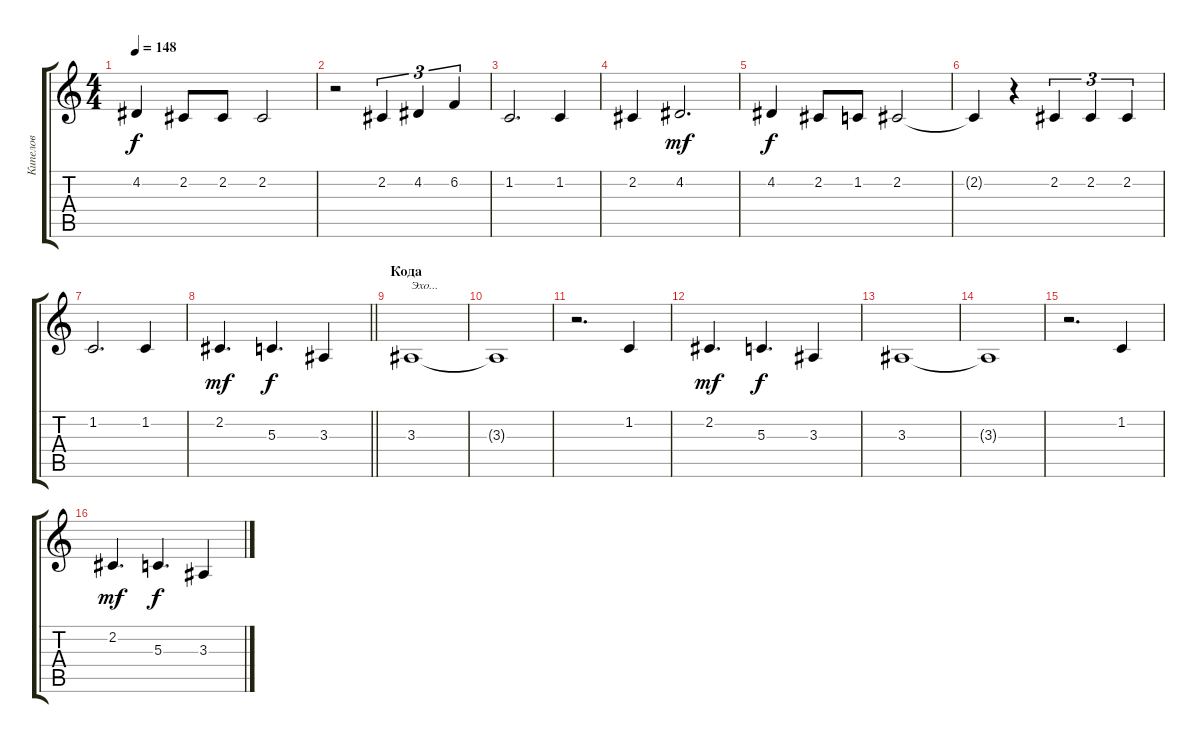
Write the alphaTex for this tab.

\track ("Кипелов" "Кипелов") {instrument tenorsax}
\staff {score tabs}
\tuning (E4 B3 G3 D3 A2 E2) {hide}
\ts (4 4)
\tempo 148
\clef g2
\ks c
4.2.4{dy f} 2.2.8 2.2.8 2.2.2 |
r.2 2.2.4{tu (3 2)} 4.2.4{tu (3 2)} 6.2.4{tu (3 2)} |
1.2.2{d} 1.2.4 |
2.2.4 4.2.2{d dy mf} |
4.2.4{dy f} 2.2.8 1.2.8 2.2.2 |
2.2{t}.4 r.4 2.2.4{tu (3 2)} 2.2.4{tu (3 2)} 2.2.4{tu (3 2)} |
1.2.2{d} 1.2.4 |
\barLineRight lightlight
2.2.4{d dy mf} 5.3.4{d dy f} 3.3.4 |
\section ("" "Кода")
3.3.1{txt "Эхо..."} |
3.3{t}.1 |
r.2{d} 1.2.4 |
2.2.4{d dy mf} 5.3.4{d dy f} 3.3.4 |
3.3.1 |
3.3{t}.1 |
r.2{d} 1.2.4 |
2.2.4{d dy mf} 5.3.4{d dy f} 3.3.4
